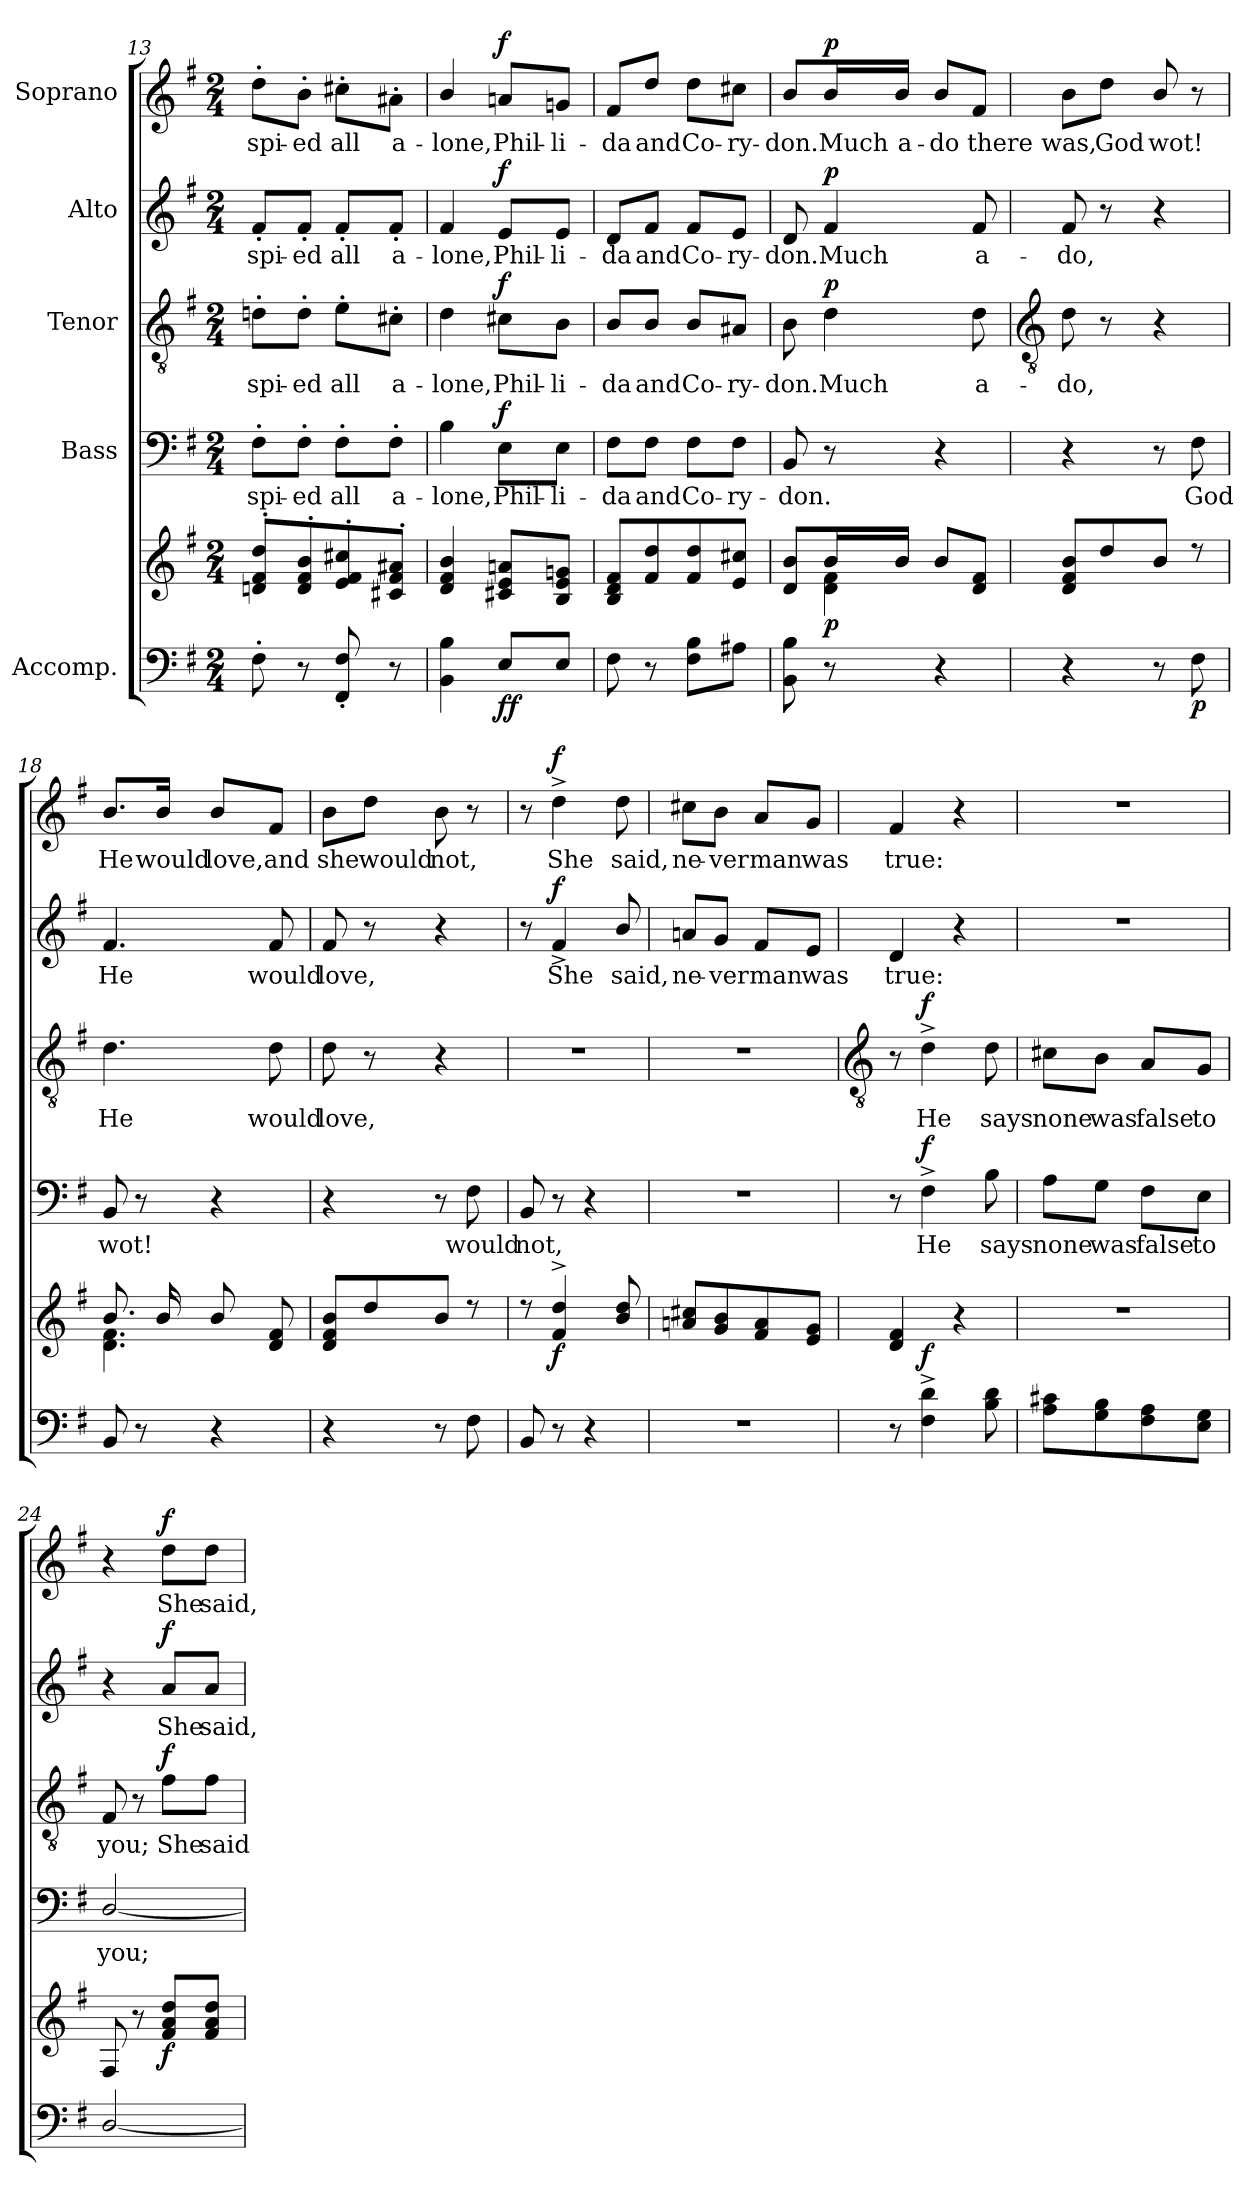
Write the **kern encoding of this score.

**kern	**kern	**dynam	**kern	**text	**dynam	**kern	**text	**dynam	**kern	**text	**dynam	**kern	**text	**dynam
*part5	*part5	*part5	*part4	*part4	*part4	*part3	*part3	*part3	*part2	*part2	*part2	*part1	*part1	*part1
*staff6	*staff5	*staff5/6	*staff4	*staff4	*staff4	*staff3	*staff3	*staff3	*staff2	*staff2	*staff2	*staff1	*staff1	*staff1
*I"Accomp.	*	*	*I"Bass	*	*	*I"Tenor	*	*	*I"Alto	*	*	*I"Soprano	*	*
*clefF4	*clefG2	*	*clefF4	*	*	*clefGv2	*	*	*clefG2	*	*	*clefG2	*	*
*k[f#]	*k[f#]	*	*k[f#]	*	*	*k[f#]	*	*	*k[f#]	*	*	*k[f#]	*	*
*G:	*G:	*	*G:	*	*	*G:	*	*	*G:	*	*	*G:	*	*
*M2/4	*M2/4	*	*M2/4	*	*	*M2/4	*	*	*M2/4	*	*	*M2/4	*	*
=13	=13	=13	=13	=13	=13	=13	=13	=13	=13	=13	=13	=13	=13	=13
*	*^	*	*	*	*	*	*	*	*	*	*	*	*	*
!	!	!LO:N:vis=1	!	!	!LO:LY:b	!	!	!LO:LY:b	!	!	!LO:LY:b	!	!	!LO:LY:b	!
8F#'	8dn' 8f#' 8dd'L	2ryy	.	8F#'\L	-spi-	.	8dn'\L	-spi-	.	8f#'/L	-spi-	.	8dd'\L	-spi-	.
!	!	!	!	!	!LO:LY:b	!	!	!LO:LY:b	!	!	!LO:LY:b	!	!	!LO:LY:b	!
8r	8d' 8f#' 8b'	.	.	8F#'\J	-ed	.	8d'\J	-ed	.	8f#'/J	-ed	.	8b'\J	-ed	.
!	!	!	!	!	!LO:LY:b	!	!	!LO:LY:b	!	!	!LO:LY:b	!	!	!LO:LY:b	!
8FF#' 8F#'	8e' 8f#' 8cc#X'	.	.	8F#'\L	all	.	8e'\L	all	.	8f#'/L	all	.	8cc#X'\L	all	.
!	!	!	!	!	!LO:LY:b	!	!	!LO:LY:b	!	!	!LO:LY:b	!	!	!LO:LY:b	!
8r	8c#X' 8f#' 8a#X'J	.	.	8F#'\J	a-	.	8c#X'\J	a-	.	8f#'/J	a-	.	8a#X'\J	a-	.
=14	=14	=14	=14	=14	=14	=14	=14	=14	=14	=14	=14	=14	=14	=14	=14
!	!	!LO:N:vis=1	!	!	!LO:LY:b	!	!	!LO:LY:b	!	!	!LO:LY:b	!	!	!LO:LY:b	!
4BB 4B	4d/ 4f#/ 4b/	2ryy	.	4B	-lone,	.	4d	-lone,	.	4f#	-lone,	.	4b/	-lone,	.
!	!	!	!LO:DY:b=2	!	!LO:LY:b	!	!	!LO:LY:b	!	!	!LO:LY:b	!	!	!LO:LY:b	!
!	!	!	!LO:DY:n=1:b	!	!	!LO:DY:b	!	!	!LO:DY:b	!	!	!LO:DY:b	!	!	!LO:DY:b
8E\L	8c#X 8e 8anL	.	f f	8E\L	Phil-	f	8c#X\L	Phil-	f	8e/L	Phil-	f	8an/L	Phil-	f
!	!	!	!	!	!LO:LY:b	!	!	!LO:LY:b	!	!	!LO:LY:b	!	!	!LO:LY:b	!
8E/J	8B 8e 8gnJ	.	.	8E\J	-li-	.	8B\J	-li-	.	8e/J	-li-	.	8gn/J	-li-	.
=15	=15	=15	=15	=15	=15	=15	=15	=15	=15	=15	=15	=15	=15	=15	=15
!	!	!LO:N:vis=1	!	!	!LO:LY:b	!	!	!LO:LY:b	!	!	!LO:LY:b	!	!	!LO:LY:b	!
8F#	8B 8d 8f#L	2ryy	.	8F#\L	-da	.	8B/L	-da	.	8d/L	-da	.	8f#/L	-da	.
!	!	!	!	!	!LO:LY:b	!	!	!LO:LY:b	!	!	!LO:LY:b	!	!	!LO:LY:b	!
8r	8f# 8dd	.	.	8F#\J	and	.	8B/J	and	.	8f#/J	and	.	8dd/J	and	.
!	!	!	!	!	!LO:LY:b	!	!	!LO:LY:b	!	!	!LO:LY:b	!	!	!LO:LY:b	!
8F# 8BL	8f# 8dd	.	.	8F#\L	Co-	.	8B/L	Co-	.	8f#/L	Co-	.	8dd\L	Co-	.
!	!	!	!	!	!LO:LY:b	!	!	!LO:LY:b	!	!	!LO:LY:b	!	!	!LO:LY:b	!
8A#XJ	8e 8cc#XJ	.	.	8F#\J	-ry-	.	8A#X/J	-ry-	.	8e/J	-ry-	.	8cc#X\J	-ry-	.
=16	=16	=16	=16	=16	=16	=16	=16	=16	=16	=16	=16	=16	=16	=16	=16
!	!	!	!	!	!LO:LY:b	!	!	!LO:LY:b	!	!	!LO:LY:b	!	!	!LO:LY:b	!
8BB 8B	8d/ 8b/L	8ryy	.	8BB	-don.	.	8B	-don.	.	8d	-don.	.	8b/L	-don.	.
!	!	!	!LO:DY:b	!	!	!	!	!LO:LY:b	!LO:DY:b	!	!LO:LY:b	!LO:DY:b	!	!LO:LY:b	!LO:DY:b
8r	16b/L	4d\ 4f#\	p	8r	.	.	4d	Much	p	4f#	Much	p	16b/L	Much	p
!	!	!	!	!	!	!	!	!	!	!	!	!	!	!LO:LY:b	!
.	16b/JJ	.	.	.	.	.	.	.	.	.	.	.	16b/JJ	a-	.
!	!	!	!	!	!	!	!	!	!	!	!	!	!	!LO:LY:b	!
4r	8b/L	.	.	4r	.	.	.	.	.	.	.	.	8b/L	-do	.
!	!	!	!	!	!	!	!	!LO:LY:b	!	!	!LO:LY:b	!	!	!LO:LY:b	!
.	8d 8f#J	8ryy	.	.	.	.	8d	a-	.	8f#	a-	.	8f#/J	there	.
!!LO:LB:g=z
=17	=17	=17	=17	=17	=17	=17	=17	=17	=17	=17	=17	=17	=17	=17	=17
*	*	*	*	*	*	*	*clefGv2	*	*	*	*	*	*	*	*
!	!	!LO:N:vis=1	!	!	!	!	!	!LO:LY:b	!	!	!LO:LY:b	!	!	!LO:LY:b	!
4r	8d 8f# 8bL	2ryy	.	4r	.	.	8d	-do,	.	8f#	-do,	.	8b\L	was,	.
!	!	!	!	!	!	!	!	!	!	!	!	!	!	!LO:LY:b	!
.	8dd	.	.	.	.	.	8r	.	.	8r	.	.	8dd\J	God	.
!	!	!	!	!	!	!	!	!	!	!	!	!	!	!LO:LY:b	!
8r	8b/J	.	.	8r	.	.	4r	.	.	4r	.	.	8b/	wot!	.
!	!	!	!LO:DY:b=2	!	!LO:LY:b	!	!	!	!	!	!	!	!	!	!
8F#	8r	.	p	8F#	God	.	.	.	.	.	.	.	8r	.	.
=18	=18	=18	=18	=18	=18	=18	=18	=18	=18	=18	=18	=18	=18	=18	=18
!	!	!	!	!	!LO:LY:b	!	!	!LO:LY:b	!	!	!LO:LY:b	!	!	!LO:LY:b	!
8BB	8.b/L	4.d\ 4.f#\	.	8BB	wot!	.	4.d	He	.	4.f#	He	.	8.b/L	He	.
8r	.	.	.	8r	.	.	.	.	.	.	.	.	.	.	.
!	!	!	!	!	!	!	!	!	!	!	!	!	!	!LO:LY:b	!
.	16b/L	.	.	.	.	.	.	.	.	.	.	.	16b/Jk	would	.
!	!	!	!	!	!	!	!	!	!	!	!	!	!	!LO:LY:b	!
4r	8b/	.	.	4r	.	.	.	.	.	.	.	.	8b/L	love,	.
!	!	!	!	!	!	!	!	!LO:LY:b	!	!	!LO:LY:b	!	!	!LO:LY:b	!
.	8d 8f#J	8ryy	.	.	.	.	8d	would	.	8f#	would	.	8f#/J	and	.
=19	=19	=19	=19	=19	=19	=19	=19	=19	=19	=19	=19	=19	=19	=19	=19
!	!	!LO:N:vis=1	!	!	!	!	!	!LO:LY:b	!	!	!LO:LY:b	!	!	!LO:LY:b	!
4r	8d 8f# 8bL	2ryy	.	4r	.	.	8d	love,	.	8f#	love,	.	8b\L	she	.
!	!	!	!	!	!	!	!	!	!	!	!	!	!	!LO:LY:b	!
.	8dd	.	.	.	.	.	8r	.	.	8r	.	.	8dd\J	would	.
!	!	!	!	!	!	!	!	!	!	!	!	!	!	!LO:LY:b	!
8r	8bJ	.	.	8r	.	.	4r	.	.	4r	.	.	8b	not,	.
!	!	!	!	!	!LO:LY:b	!	!	!	!	!	!	!	!	!	!
8F#	8r	.	.	8F#	would	.	.	.	.	.	.	.	8r	.	.
=20	=20	=20	=20	=20	=20	=20	=20	=20	=20	=20	=20	=20	=20	=20	=20
!	!	!LO:N:vis=1	!	!	!LO:LY:b	!	!LO:N:vis=1	!	!	!	!	!	!	!	!
8BB	8r	2ryy	.	8BB	not,	.	2r	.	.	8r	.	.	8r	.	.
!	!	!	!LO:DY:b	!	!	!	!	!	!	!	!LO:LY:b	!LO:DY:b	!	!LO:LY:b	!LO:DY:b
8r	4f#^ 4dd^	.	f	8r	.	.	.	.	.	4f#^	She	f	4dd^	She	f
4r	.	.	.	4r	.	.	.	.	.	.	.	.	.	.	.
!	!	!	!	!	!	!	!	!	!	!	!LO:LY:b	!	!	!LO:LY:b	!
.	8b 8dd	.	.	.	.	.	.	.	.	8b/	said,	.	8dd	said,	.
=21	=21	=21	=21	=21	=21	=21	=21	=21	=21	=21	=21	=21	=21	=21	=21
!LO:N:vis=1	!	!LO:N:vis=1	!	!LO:N:vis=1	!	!	!LO:N:vis=1	!	!	!	!LO:LY:b	!	!	!LO:LY:b	!
2r	8an 8cc#XL	2ryy	.	2r	.	.	2r	.	.	8an/L	ne-	.	8cc#X\L	ne-	.
!	!	!	!	!	!	!	!	!	!	!	!LO:LY:b	!	!	!LO:LY:b	!
.	8g/ 8b/	.	.	.	.	.	.	.	.	8g/J	-ver	.	8b\J	-ver	.
!	!	!	!	!	!	!	!	!	!	!	!LO:LY:b	!	!	!LO:LY:b	!
.	8f# 8a	.	.	.	.	.	.	.	.	8f#/L	man	.	8a/L	man	.
!	!	!	!	!	!	!	!	!	!	!	!LO:LY:b	!	!	!LO:LY:b	!
.	8e 8gJ	.	.	.	.	.	.	.	.	8e/J	was	.	8g/J	was	.
*	*v	*v	*	*	*	*	*	*	*	*	*	*	*	*	*
!!LO:LB:g=z
=22	=22	=22	=22	=22	=22	=22	=22	=22	=22	=22	=22	=22	=22	=22
*	*	*	*	*	*	*clefGv2	*	*	*	*	*	*	*	*
!	!	!	!	!	!	!	!	!	!	!LO:LY:b	!	!	!LO:LY:b	!
8r	4d 4f#	.	8r	.	.	8r	.	.	4d	true:	.	4f#	true:	.
!	!	!LO:DY:a=2	!	!LO:LY:b	!LO:DY:b	!	!LO:LY:b	!LO:DY:b	!	!	!	!	!	!
4F#^ 4d^	.	f	4F#^	He	f	4d^	He	f	.	.	.	.	.	.
.	4r	.	.	.	.	.	.	.	4r	.	.	4r	.	.
!	!	!	!	!LO:LY:b	!	!	!LO:LY:b	!	!	!	!	!	!	!
8B 8d	.	.	8B	says	.	8d	says	.	.	.	.	.	.	.
=23	=23	=23	=23	=23	=23	=23	=23	=23	=23	=23	=23	=23	=23	=23
!	!LO:N:vis=1	!	!	!LO:LY:b	!	!	!LO:LY:b	!	!LO:N:vis=1	!	!	!LO:N:vis=1	!	!
8A 8c#XL	2r	.	8A\L	none	.	8c#X\L	none	.	2r	.	.	2r	.	.
!	!	!	!	!LO:LY:b	!	!	!LO:LY:b	!	!	!	!	!	!	!
8G 8B	.	.	8G\J	was	.	8B\J	was	.	.	.	.	.	.	.
!	!	!	!	!LO:LY:b	!	!	!LO:LY:b	!	!	!	!	!	!	!
8F# 8A	.	.	8F#\L	false	.	8A/L	false	.	.	.	.	.	.	.
!	!	!	!	!LO:LY:b	!	!	!LO:LY:b	!	!	!	!	!	!	!
8E 8GJ	.	.	8E\J	to	.	8G/J	to	.	.	.	.	.	.	.
=24	=24	=24	=24	=24	=24	=24	=24	=24	=24	=24	=24	=24	=24	=24
!	!	!	!	!LO:LY:b	!	!	!LO:LY:b	!	!	!	!	!	!	!
[2D/	8F#	.	[2D/	you;	.	8F#	you;	.	4r	.	.	4r	.	.
.	8r	.	.	.	.	8r	.	.	.	.	.	.	.	.
!	!	!LO:DY:b	!	!	!	!	!LO:LY:b	!LO:DY:b	!	!LO:LY:b	!LO:DY:b	!	!LO:LY:b	!LO:DY:b
.	8f# 8a 8ddL	f	.	.	.	8f#\L	She	f	8a/L	She	f	8dd\L	She	f
!	!	!	!	!	!	!	!LO:LY:b	!	!	!LO:LY:b	!	!	!LO:LY:b	!
.	8f# 8a 8ddJ	.	.	.	.	8f#\J	said	.	8a/J	said,	.	8dd\J	said,	.
=	=	=	=	=	=	=	=	=	=	=	=	=	=	=
*-	*-	*-	*-	*-	*-	*-	*-	*-	*-	*-	*-	*-	*-	*-
